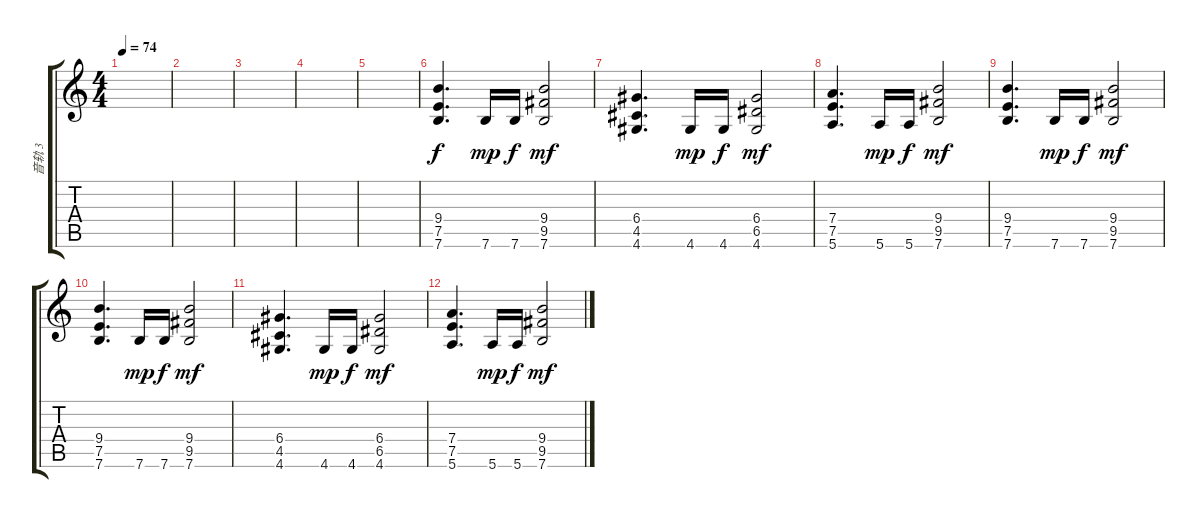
\track ("音轨 3" "音轨 3") {instrument overdrivenguitar}
\staff {score tabs}
\tuning (E4 B3 G3 D3 A2 E2) {hide}
\ts (4 4)
\tempo 74
\clef g2
\ks c
|
|
|
|
|
(9.4 7.5 7.6).4{d} 7.6.16{dy mp} 7.6.16{dy f} (9.4 9.5 7.6).2{dy mf} |
(6.4 4.5 4.6).4{d} 4.6.16{dy mp} 4.6.16{dy f} (6.4 6.5 4.6).2{dy mf} |
(7.4 7.5 5.6).4{d} 5.6.16{dy mp} 5.6.16{dy f} (9.4 9.5 7.6).2{dy mf} |
(9.4 7.5 7.6).4{d} 7.6.16{dy mp} 7.6.16{dy f} (9.4 9.5 7.6).2{dy mf} |
(9.4 7.5 7.6).4{d} 7.6.16{dy mp} 7.6.16{dy f} (9.4 9.5 7.6).2{dy mf} |
(6.4 4.5 4.6).4{d} 4.6.16{dy mp} 4.6.16{dy f} (6.4 6.5 4.6).2{dy mf} |
(7.4 7.5 5.6).4{d} 5.6.16{dy mp} 5.6.16{dy f} (9.4 9.5 7.6).2{dy mf}
